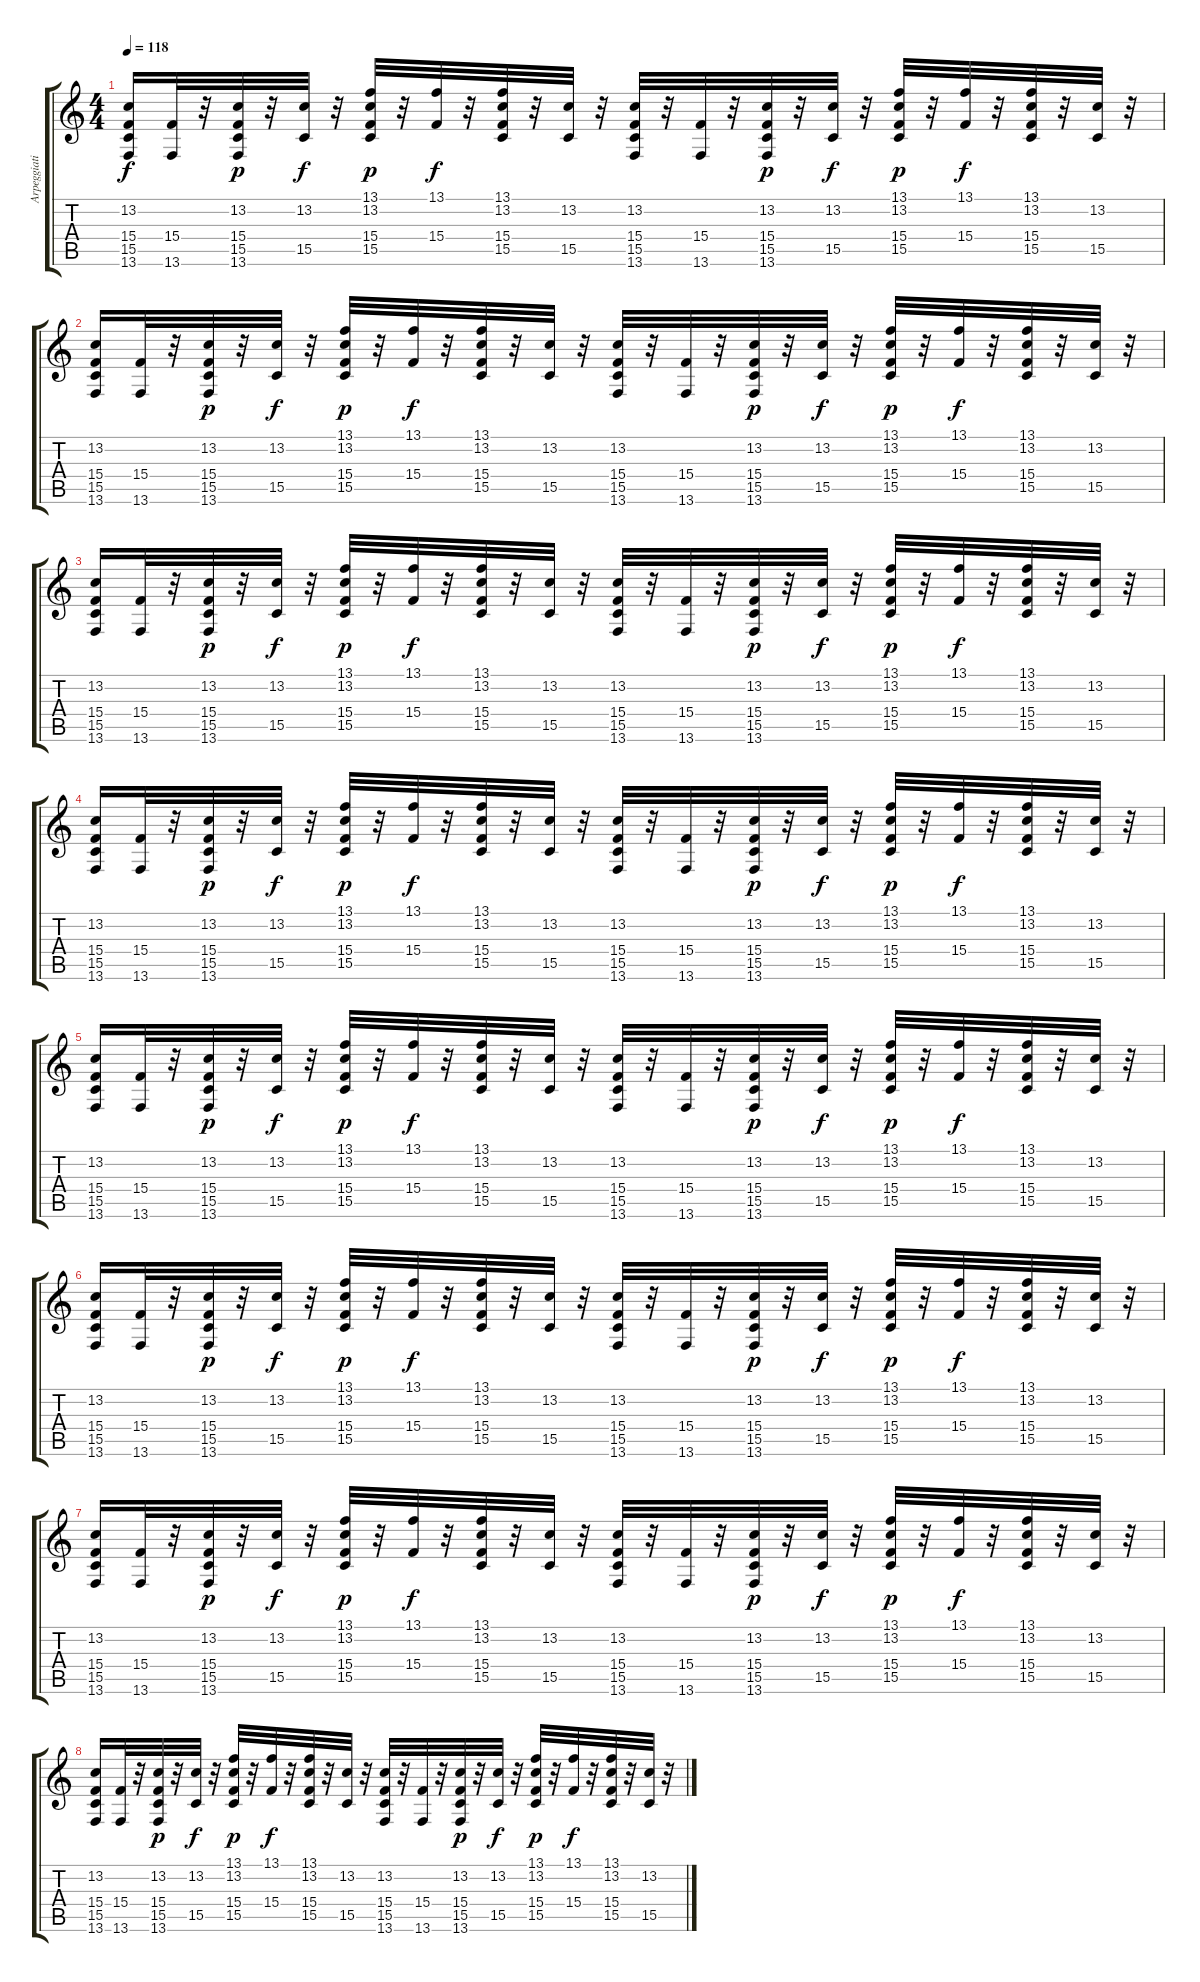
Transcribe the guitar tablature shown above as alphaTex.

\track ("Arpeggiation" "Arpeggiati") {instrument accordion}
\staff {score tabs}
\tuning (E4 B3 G3 D3 A2 E2) {hide}
\ts (4 4)
\tempo 118
\clef g2
\ks c
(13.2 15.4 15.5 13.6).16{dy f} (15.4 13.6).32 r.32 (13.2 15.4 15.5 13.6).32{dy p} r.32 (13.2 15.5).32{dy f} r.32 (13.1 13.2 15.4 15.5).32{dy p} r.32 (13.1 15.4).32{dy f} r.32 (13.1 13.2 15.4 15.5).32 r.32 (13.2 15.5).32 r.32 (13.2 15.4 15.5 13.6).32 r.32 (15.4 13.6).32 r.32 (13.2 15.4 15.5 13.6).32{dy p} r.32 (13.2 15.5).32{dy f} r.32 (13.1 13.2 15.4 15.5).32{dy p} r.32 (13.1 15.4).32{dy f} r.32 (13.1 13.2 15.4 15.5).32 r.32 (13.2 15.5).32 r.32 |
(13.2 15.4 15.5 13.6).16 (15.4 13.6).32 r.32 (13.2 15.4 15.5 13.6).32{dy p} r.32 (13.2 15.5).32{dy f} r.32 (13.1 13.2 15.4 15.5).32{dy p} r.32 (13.1 15.4).32{dy f} r.32 (13.1 13.2 15.4 15.5).32 r.32 (13.2 15.5).32 r.32 (13.2 15.4 15.5 13.6).32 r.32 (15.4 13.6).32 r.32 (13.2 15.4 15.5 13.6).32{dy p} r.32 (13.2 15.5).32{dy f} r.32 (13.1 13.2 15.4 15.5).32{dy p} r.32 (13.1 15.4).32{dy f} r.32 (13.1 13.2 15.4 15.5).32 r.32 (13.2 15.5).32 r.32 |
(13.2 15.4 15.5 13.6).16 (15.4 13.6).32 r.32 (13.2 15.4 15.5 13.6).32{dy p} r.32 (13.2 15.5).32{dy f} r.32 (13.1 13.2 15.4 15.5).32{dy p} r.32 (13.1 15.4).32{dy f} r.32 (13.1 13.2 15.4 15.5).32 r.32 (13.2 15.5).32 r.32 (13.2 15.4 15.5 13.6).32 r.32 (15.4 13.6).32 r.32 (13.2 15.4 15.5 13.6).32{dy p} r.32 (13.2 15.5).32{dy f} r.32 (13.1 13.2 15.4 15.5).32{dy p} r.32 (13.1 15.4).32{dy f} r.32 (13.1 13.2 15.4 15.5).32 r.32 (13.2 15.5).32 r.32 |
(13.2 15.4 15.5 13.6).16 (15.4 13.6).32 r.32 (13.2 15.4 15.5 13.6).32{dy p} r.32 (13.2 15.5).32{dy f} r.32 (13.1 13.2 15.4 15.5).32{dy p} r.32 (13.1 15.4).32{dy f} r.32 (13.1 13.2 15.4 15.5).32 r.32 (13.2 15.5).32 r.32 (13.2 15.4 15.5 13.6).32 r.32 (15.4 13.6).32 r.32 (13.2 15.4 15.5 13.6).32{dy p} r.32 (13.2 15.5).32{dy f} r.32 (13.1 13.2 15.4 15.5).32{dy p} r.32 (13.1 15.4).32{dy f} r.32 (13.1 13.2 15.4 15.5).32 r.32 (13.2 15.5).32 r.32 |
(13.2 15.4 15.5 13.6).16 (15.4 13.6).32 r.32 (13.2 15.4 15.5 13.6).32{dy p} r.32 (13.2 15.5).32{dy f} r.32 (13.1 13.2 15.4 15.5).32{dy p} r.32 (13.1 15.4).32{dy f} r.32 (13.1 13.2 15.4 15.5).32 r.32 (13.2 15.5).32 r.32 (13.2 15.4 15.5 13.6).32 r.32 (15.4 13.6).32 r.32 (13.2 15.4 15.5 13.6).32{dy p} r.32 (13.2 15.5).32{dy f} r.32 (13.1 13.2 15.4 15.5).32{dy p} r.32 (13.1 15.4).32{dy f} r.32 (13.1 13.2 15.4 15.5).32 r.32 (13.2 15.5).32 r.32 |
(13.2 15.4 15.5 13.6).16 (15.4 13.6).32 r.32 (13.2 15.4 15.5 13.6).32{dy p} r.32 (13.2 15.5).32{dy f} r.32 (13.1 13.2 15.4 15.5).32{dy p} r.32 (13.1 15.4).32{dy f} r.32 (13.1 13.2 15.4 15.5).32 r.32 (13.2 15.5).32 r.32 (13.2 15.4 15.5 13.6).32 r.32 (15.4 13.6).32 r.32 (13.2 15.4 15.5 13.6).32{dy p} r.32 (13.2 15.5).32{dy f} r.32 (13.1 13.2 15.4 15.5).32{dy p} r.32 (13.1 15.4).32{dy f} r.32 (13.1 13.2 15.4 15.5).32 r.32 (13.2 15.5).32 r.32 |
(13.2 15.4 15.5 13.6).16 (15.4 13.6).32 r.32 (13.2 15.4 15.5 13.6).32{dy p} r.32 (13.2 15.5).32{dy f} r.32 (13.1 13.2 15.4 15.5).32{dy p} r.32 (13.1 15.4).32{dy f} r.32 (13.1 13.2 15.4 15.5).32 r.32 (13.2 15.5).32 r.32 (13.2 15.4 15.5 13.6).32 r.32 (15.4 13.6).32 r.32 (13.2 15.4 15.5 13.6).32{dy p} r.32 (13.2 15.5).32{dy f} r.32 (13.1 13.2 15.4 15.5).32{dy p} r.32 (13.1 15.4).32{dy f} r.32 (13.1 13.2 15.4 15.5).32 r.32 (13.2 15.5).32 r.32 |
(13.2 15.4 15.5 13.6).16 (15.4 13.6).32 r.32 (13.2 15.4 15.5 13.6).32{dy p} r.32 (13.2 15.5).32{dy f} r.32 (13.1 13.2 15.4 15.5).32{dy p} r.32 (13.1 15.4).32{dy f} r.32 (13.1 13.2 15.4 15.5).32 r.32 (13.2 15.5).32 r.32 (13.2 15.4 15.5 13.6).32 r.32 (15.4 13.6).32 r.32 (13.2 15.4 15.5 13.6).32{dy p} r.32 (13.2 15.5).32{dy f} r.32 (13.1 13.2 15.4 15.5).32{dy p} r.32 (13.1 15.4).32{dy f} r.32 (13.1 13.2 15.4 15.5).32 r.32 (13.2 15.5).32 r.32
